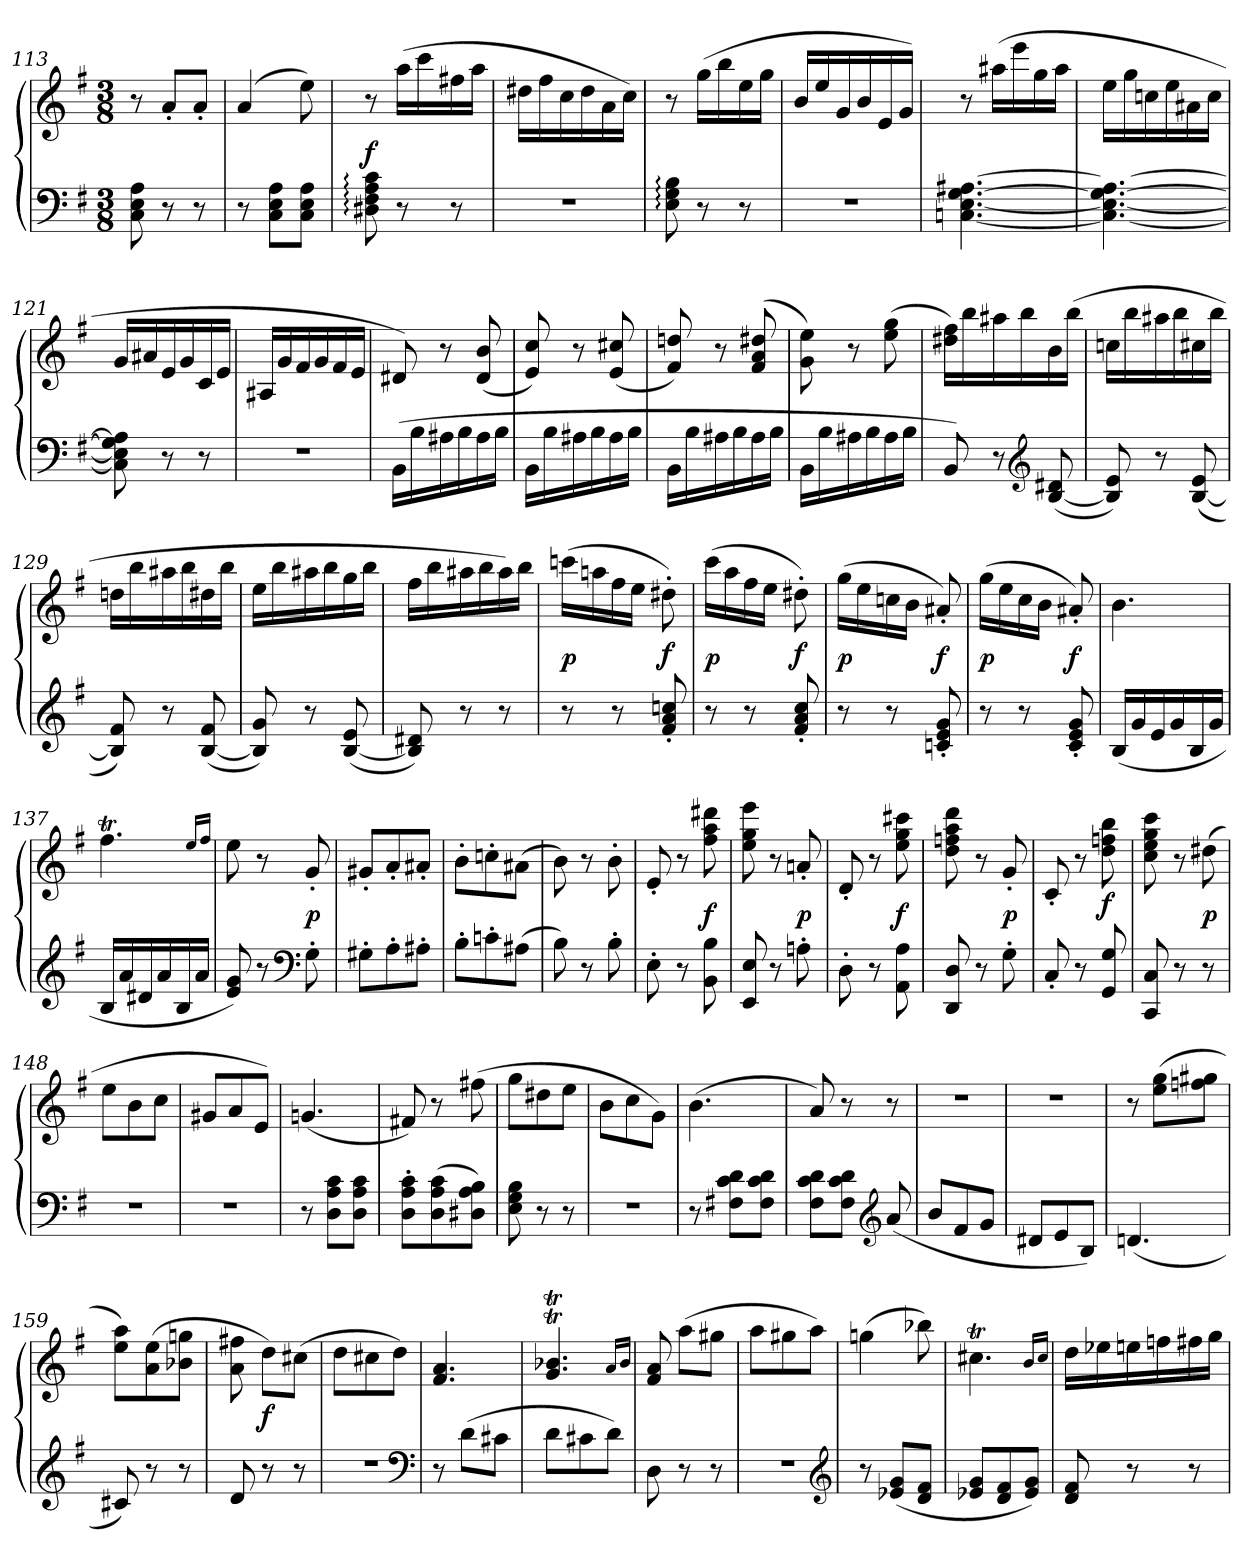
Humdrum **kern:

**kern	**kern	**dynam
*part1	*part1	*part1
*staff2	*staff1	*staff1/2
*clefF4	*clefG2	*
*k[f#]	*k[f#]	*
*M3/8	*M3/8	*
=113	=113	=113
8C 8E 8A	8r	.
8r	8a'L	.
8r	8a'J	.
=114	=114	=114
8r	(4a	.
8C 8E 8AL	.	.
8C 8E 8AJ	8ee)	.
=115	=115	=115
8D#X: 8F#: 8A: 8c:	8r	f
8r	(16aaLL	.
.	16ccc	.
8r	16ff#X	.
.	16aaJJ	.
=116	=116	=116
4.r	16dd#XLL	.
.	16ff#	.
.	16cc	.
.	16dd#	.
.	16a	.
.	16ccJJ)	.
=117	=117	=117
8E: 8G: 8B:	8r	.
8r	(16ggLL	.
.	16bb	.
8r	16ee	.
.	16ggJJ	.
=118	=118	=118
4.r	16bLL	.
.	16ee	.
.	16g	.
.	16b	.
.	16e	.
.	16gJJ)	.
=119	=119	=119
[4.Cn [4.E [4.G [4.A#X	8r	.
.	(16aa#XLL	.
.	16eee	.
.	16gg	.
.	16aa#JJ	.
=120	=120	=120
4.C_ 4.E_ 4.G_ 4.A#_	16eeLL	.
.	16gg	.
.	16ccn	.
.	16ee	.
.	16a#X	.
.	16ccJJ	.
=121	=121	=121
8C] 8E] 8G] 8A#]	16gLL	.
.	16a#X	.
8r	16e	.
.	16g	.
8r	16c	.
.	16eJJ	.
=122	=122	=122
4.r	16A#XLL	.
.	16g	.
.	16f#	.
.	16g	.
.	16f#	.
.	16eJJ	.
=123	=123	=123
(16BBLL	8d#X)	.
16B	.	.
16A#X	8r	.
16B	.	.
16A#	(8d# 8b	.
16BJJ	.	.
=124	=124	=124
16BBLL	8e 8cc)	.
16B	.	.
16A#X	8r	.
16B	.	.
16A#	(8e 8cc#X	.
16BJJ	.	.
=125	=125	=125
16BBLL	8f# 8ddn)	.
16B	.	.
16A#X	8r	.
16B	.	.
16A#	(>8f# 8a 8dd#X	.
16BJJ	.	.
=126	=126	=126
16BBLL	8g 8ee)	.
16B	.	.
16A#X	8r	.
16B	.	.
16A#	(8ee 8gg	.
16BJJ	.	.
=127	=127	=127
8BB)	16dd#X 16ff#LL)	.
.	16bb	.
8r	16aa#X	.
.	16bb	.
*clefG2	*	*
(>[8B 8d#X	16b	.
.	(16bbJJ	.
=128	=128	=128
8B] 8e)	16ccnLL	.
.	16bb	.
8r	16aa#X	.
.	16bb	.
(>[8B 8e	16cc#X	.
.	16bbJJ	.
=129	=129	=129
8B] 8f#)	16ddnLL	.
.	16bb	.
8r	16aa#X	.
.	16bb	.
(>[8B 8f#	16dd#X	.
.	16bbJJ	.
=130	=130	=130
8B] 8g)	16eeLL	.
.	16bb	.
8r	16aa#X	.
.	16bb	.
(>[8B 8e	16gg	.
.	16bbJJ	.
=131	=131	=131
8B] 8d#X)	16ff#LL	.
.	16bb	.
8r	16aa#X	.
.	16bb	.
8r	16aa#)	.
.	16bbJJ	.
=132	=132	=132
8r	(16cccnLL	p
.	16aan	.
8r	16ff#	.
.	16eeJJ	.
8f#' 8a' 8ccn'	8dd#X')	f
=133	=133	=133
8r	(16cccLL	p
.	16aa	.
8r	16ff#	.
.	16eeJJ	.
8f#' 8a' 8cc'	8dd#X')	f
=134	=134	=134
8r	(16ggLL	p
.	16ee	.
8r	16ccn	.
.	16bJJ	.
8cn' 8e' 8g'	8a#X')	f
=135	=135	=135
8r	(16ggLL	p
.	16ee	.
8r	16cc	.
.	16bJJ	.
8c' 8e' 8g'	8a#X')	f
=136	=136	=136
(16BLL	4.b	.
16g	.	.
16e	.	.
16g	.	.
16B	.	.
16gJJ	.	.
=137	=137	=137
16BLL	4.ff#t	.
16a	.	.
16d#X	.	.
16a	.	.
16B	.	.
16aJJ	.	.
.	16qeeTTT/LL	.
.	16qff#/JJ	.
=138	=138	=138
8e 8g)	8ee	.
8r	8r	.
*clefF4	*	*
8G'	8g'	p
=139	=139	=139
8G#X'L	8g#X'L	.
8A'	8a'	.
8A#X'J	8a#X'J	.
=140	=140	=140
8B'L	8b'L	.
8cn'	8ccn'	.
(8A#XJ	(8a#XJ	.
=141	=141	=141
8B)	8b)	.
8r	8r	.
8B'	8b'	.
=142	=142	=142
8E'	8e'	.
8r	8r	.
8BB 8B	8ff# 8aa 8ddd#X	f
=143	=143	=143
8EE 8E	8ee 8gg 8eee	.
8r	8r	.
8An'	8an'	p
=144	=144	=144
8D'	8d'	.
8r	8r	.
8AA 8A	8ee 8gg 8ccc#X	f
=145	=145	=145
8DD 8D	8dd 8ffn 8aa 8ddd	.
8r	8r	.
8G'	8g'	p
=146	=146	=146
8C'	8c'	.
8r	8r	.
8GG 8G	8dd 8ffn 8bb	f
=147	=147	=147
8CC 8C	8cc 8ee 8gg 8ccc	.
8r	8r	.
8r	(8dd#X	p
=148	=148	=148
4.r	8eeL	.
.	8b	.
.	8ccJ	.
=149	=149	=149
4.r	8g#XL	.
.	8a	.
.	8eJ)	.
=150	=150	=150
8r	(4.gn	.
8D 8A 8cL	.	.
8D 8A 8cJ	.	.
=151	=151	=151
8D' 8A' 8c'L	8f#X)	.
(8D 8A 8c	8r	.
8D#X 8A 8BJ)	(8ff#X	.
=152	=152	=152
8E 8G 8B	8ggL	.
8r	8dd#X	.
8r	8eeJ	.
=153	=153	=153
4.r	8b\L	.
.	8cc\	.
.	8g\J)	.
=154	=154	=154
8r	(4.b	.
8F#X 8c 8dL	.	.
8F# 8c 8dJ	.	.
=155	=155	=155
8F# 8c 8dL	8a)	.
8F# 8c 8dJ	8r	.
*clefG2	*	*
(8a	8r	.
=156	=156	=156
8bL	4.r	.
8f#	.	.
8gJ	.	.
=157	=157	=157
8d#XL	4.r	.
8e	.	.
8BJ)	.	.
=158	=158	=158
(4.dn	8r	.
.	(8ee 8ggL	.
.	8ffn 8gg#XJ	.
=159	=159	=159
8c#X)	8ee 8aaL)	.
8r	(8a 8ee	.
8r	8b-X 8ggnJ	.
=160	=160	=160
8d	8a 8ff#X	.
8r	8ddL)	f
8r	(8cc#XJ	.
=161	=161	=161
4.r	8ddL	.
.	8cc#X	.
.	8ddJ)	.
*clefF4	*	*
=162	=162	=162
8r	4.f# 4.a	.
(8dL	.	.
8c#XJ	.	.
=163	=163	=163
8dL	4.gT 4.b-XT	.
8c#X	.	.
8dJ)	.	.
.	16qaTTT/LL	.
.	16qb-/JJ	.
=164	=164	=164
8D	8f# 8a	.
8r	(8aaL	.
8r	8gg#XJ	.
=165	=165	=165
4.r	8aaL	.
.	8gg#X	.
.	8aaJ)	.
*clefG2	*	*
=166	=166	=166
8r	(4ggn	.
(8e-X 8gL	.	.
8d 8f#J	8bb-X)	.
=167	=167	=167
8e-X 8gL	4.cc#Xt	.
8d 8f#	.	.
8e- 8gJ)	.	.
.	16qbTTT/LL	.
.	16qcc#/JJ	.
=168	=168	=168
8d 8f#	16ddLL	.
.	16ee-X	.
8r	16een	.
.	16ffn	.
8r	16ff#X	.
.	16ggJJ	.
=	=	=
*-	*-	*-
